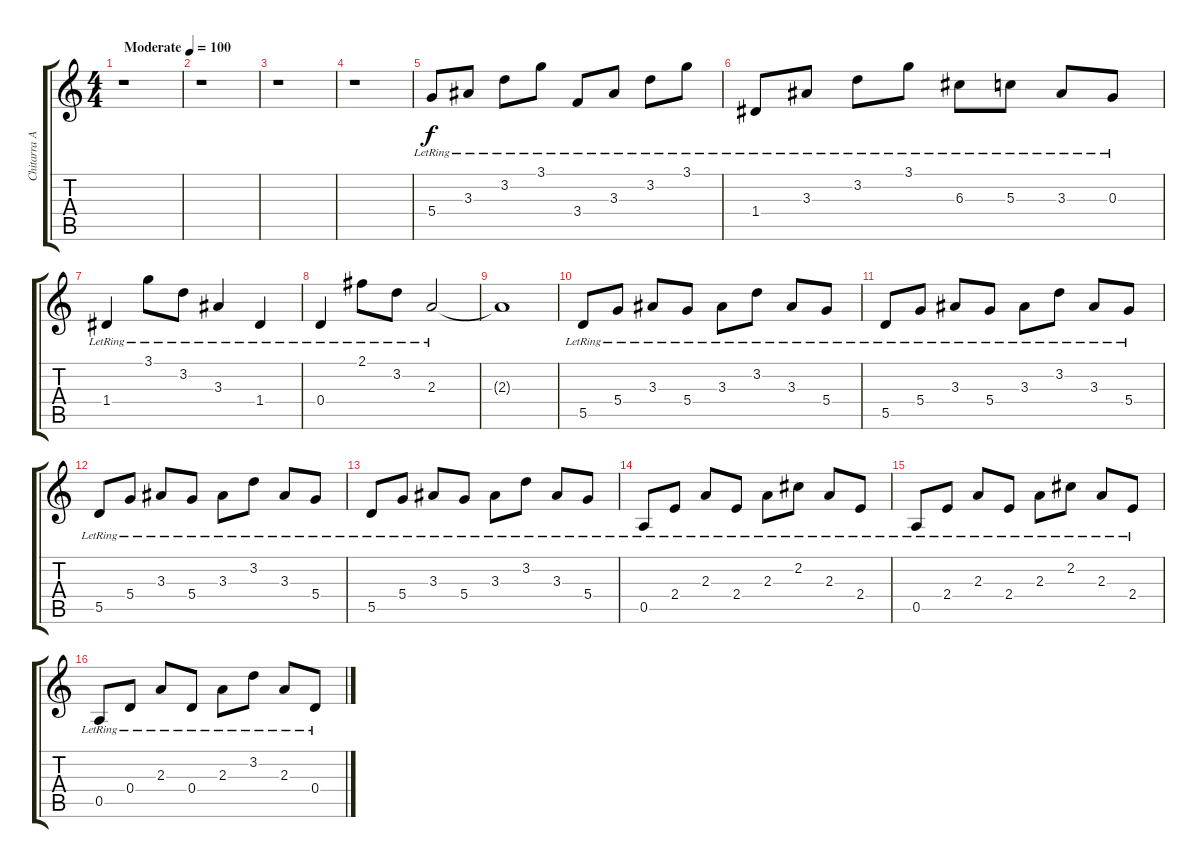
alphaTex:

\track ("Chitarra Acustica 2" "Chitarra A") {instrument acousticguitarsteel}
\staff {score tabs}
\tuning (E4 B3 G3 D3 A2 E2) {hide}
\ts (4 4)
\tempo (100 "Moderate")
\clef g2
\ks c
r.1{dy f instrument acousticguitarsteel} |
r.1 |
r.1 |
r.1 |
5.4{lr}.8 3.3{lr}.8 3.2{lr}.8 3.1{lr}.8 3.4{lr}.8 3.3{lr}.8 3.2{lr}.8 3.1{lr}.8 |
1.4{lr}.8 3.3{lr}.8 3.2{lr}.8 3.1{lr}.8 6.3{lr}.8 5.3{lr}.8 3.3{lr}.8 0.3{lr}.8 |
1.4{lr}.4 3.1{lr}.8 3.2{lr}.8 3.3{lr}.4 1.4{lr}.4 |
0.4{lr}.4 2.1{lr}.8 3.2{lr}.8 2.3{lr}.2 |
2.3{t}.1 |
5.5{lr}.8 5.4{lr}.8 3.3{lr}.8 5.4{lr}.8 3.3{lr}.8 3.2{lr}.8 3.3{lr}.8 5.4{lr}.8 |
5.5{lr}.8 5.4{lr}.8 3.3{lr}.8 5.4{lr}.8 3.3{lr}.8 3.2{lr}.8 3.3{lr}.8 5.4{lr}.8 |
5.5{lr}.8 5.4{lr}.8 3.3{lr}.8 5.4{lr}.8 3.3{lr}.8 3.2{lr}.8 3.3{lr}.8 5.4{lr}.8 |
5.5{lr}.8 5.4{lr}.8 3.3{lr}.8 5.4{lr}.8 3.3{lr}.8 3.2{lr}.8 3.3{lr}.8 5.4{lr}.8 |
0.5{lr}.8 2.4{lr}.8 2.3{lr}.8 2.4{lr}.8 2.3{lr}.8 2.2{lr}.8 2.3{lr}.8 2.4{lr}.8 |
0.5{lr}.8 2.4{lr}.8 2.3{lr}.8 2.4{lr}.8 2.3{lr}.8 2.2{lr}.8 2.3{lr}.8 2.4{lr}.8 |
0.5{lr}.8 0.4{lr}.8 2.3{lr}.8 0.4{lr}.8 2.3{lr}.8 3.2{lr}.8 2.3{lr}.8 0.4{lr}.8
